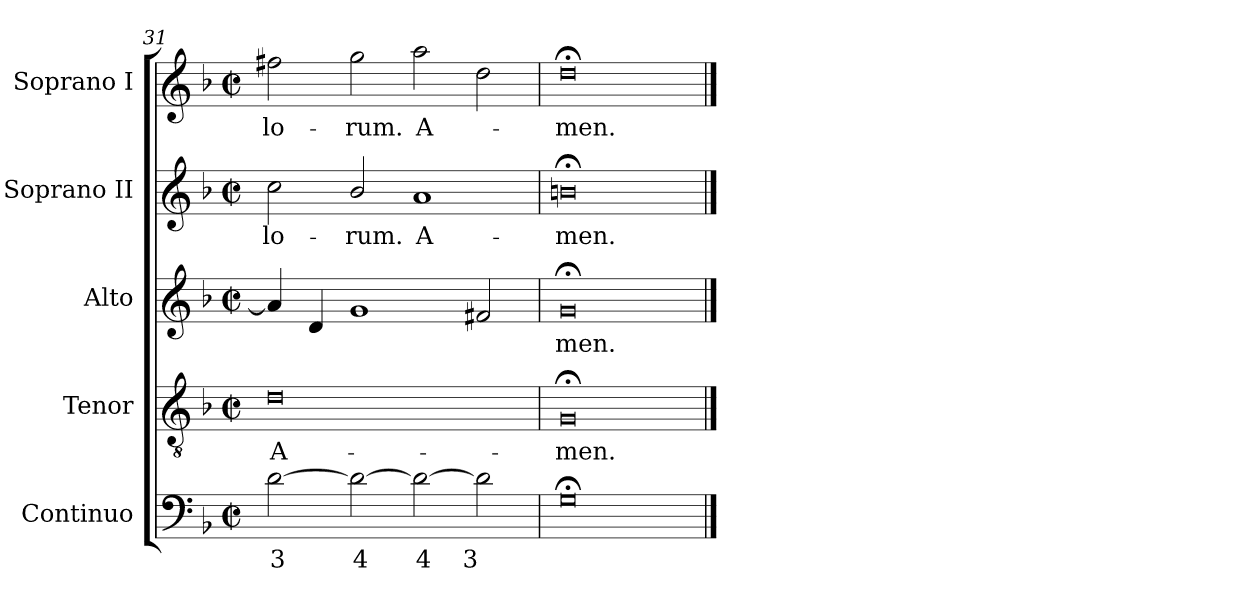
**kern	**text	**kern	**text	**kern	**text	**kern	**text	**kern	**text
*part5	*part5	*part4	*part4	*part3	*part3	*part2	*part2	*part1	*part1
*staff5	*staff5	*staff4	*staff4	*staff3	*staff3	*staff2	*staff2	*staff1	*staff1
*I"Continuo	*	*I"Tenor	*	*I"Alto	*	*I"Soprano II	*	*I"Soprano I	*
*	*	*I'T	*	*I'A	*	*I'S II	*	*I'S I	*
*clefF4	*	*clefGv2	*	*clefG2	*	*clefG2	*	*clefG2	*
*k[b-]	*	*k[b-]	*	*k[b-]	*	*k[b-]	*	*k[b-]	*
*F:	*	*F:	*	*F:	*	*F:	*	*F:	*
*M4/2	*	*M4/2	*	*M4/2	*	*M4/2	*	*M4/2	*
*met(c|)	*	*met(c|)	*	*met(c|)	*	*met(c|)	*	*met(c|)	*
=31	=31	=31	=31	=31	=31	=31	=31	=31	=31
!	!LO:LY:b	!	!LO:LY:b	!	!	!	!LO:LY:b	!	!LO:LY:b
[2d	3	0d	A-	4a]	.	2cc	-lo-	2ff#X	-lo-
.	.	.	.	4d	.	.	.	.	.
!	!LO:LY:b	!	!	!	!	!	!LO:LY:b	!	!LO:LY:b
2d_	4	.	.	1g	.	2b-/	-rum.	2gg	-rum.
!	!LO:LY:b	!	!	!	!	!	!LO:LY:b	!	!LO:LY:b
2d_	4	.	.	.	.	1a	A-	2aa	A-
!	!LO:LY:b	!	!	!	!	!	!	!	!
2d]	3	.	.	2f#X	.	.	.	2dd	.
=32	=32	=32	=32	=32	=32	=32	=32	=32	=32
!	!	!	!LO:LY:b	!	!LO:LY:b	!	!LO:LY:b	!	!LO:LY:b
0G;<	.	0G;<	-men.	0g;<	men.	0bn;<	-men.	0dd;<	men.
==	==	==	==	==	==	==	==	==	==
*-	*-	*-	*-	*-	*-	*-	*-	*-	*-
